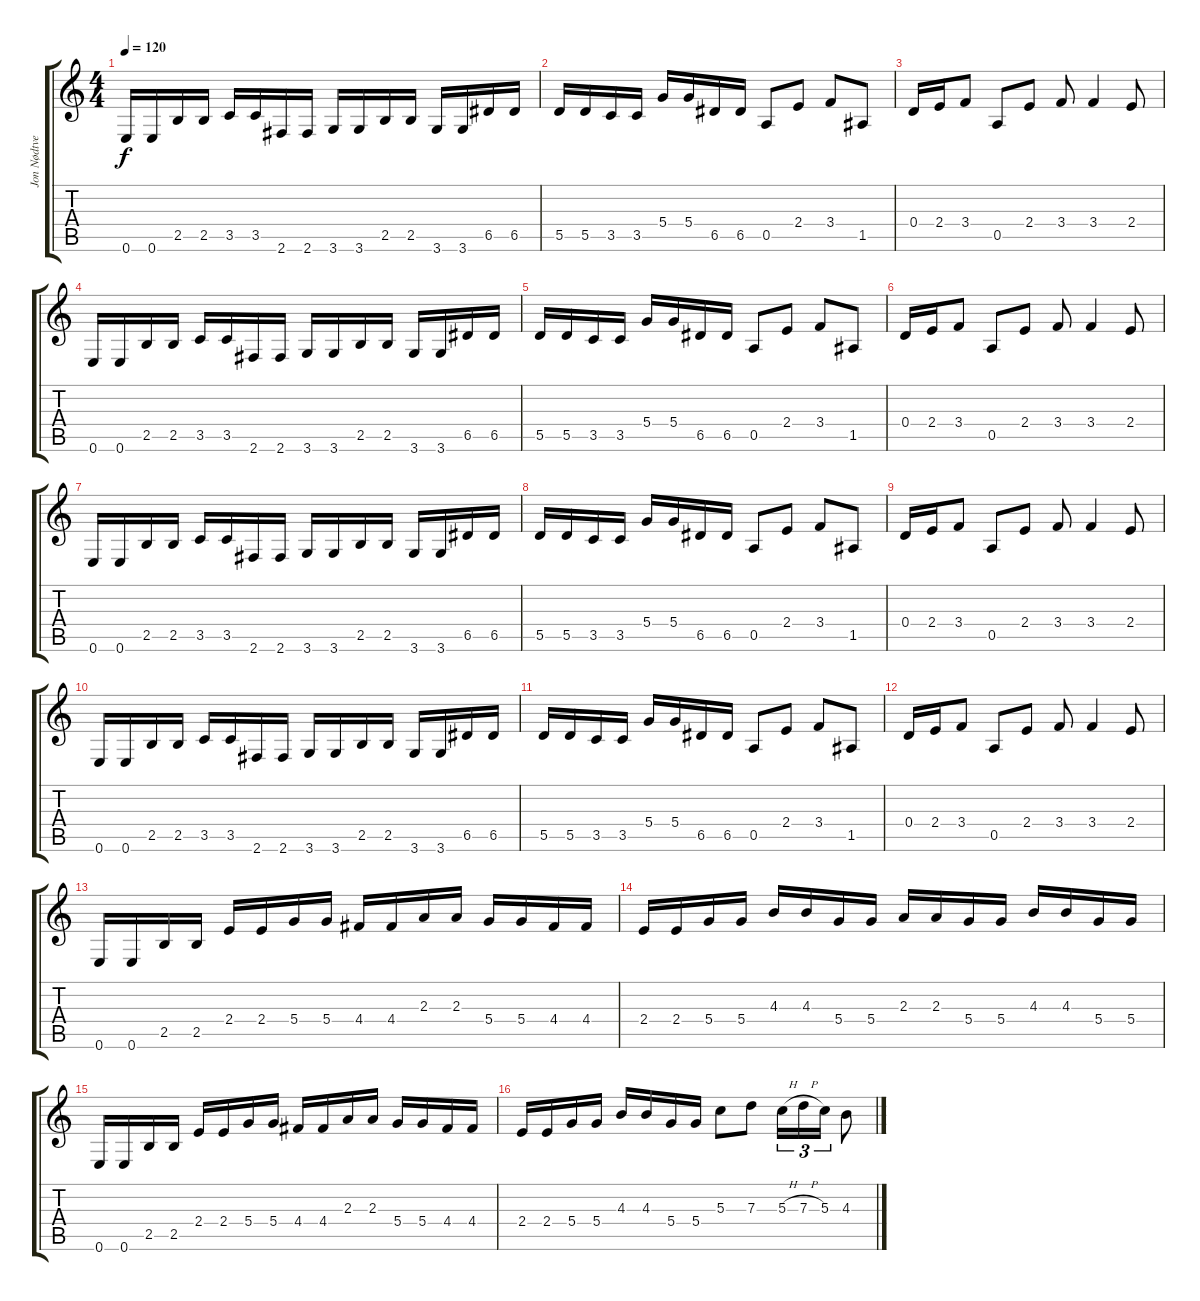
\track ("Jon Nødtveidt (Solo og Rhythme)" "Jon Nødtve") {instrument overdrivenguitar}
\staff {score tabs}
\tuning (E4 B3 G3 D3 A2 E2) {hide}
\ts (4 4)
\tempo 120
\clef g2
\ks c
0.6.16{dy f volume 16} 0.6.16 2.5.16 2.5.16 3.5.16 3.5.16 2.6.16 2.6.16 3.6.16 3.6.16 2.5.16 2.5.16 3.6.16 3.6.16 6.5.16 6.5.16 |
5.5.16 5.5.16 3.5.16 3.5.16 5.4.16 5.4.16 6.5.16 6.5.16 0.5.8 2.4.8 3.4.8 1.5.8 |
0.4.16 2.4.16 3.4.8 0.5.8 2.4.8 3.4.8 3.4.4 2.4.8 |
0.6.16 0.6.16 2.5.16 2.5.16 3.5.16 3.5.16 2.6.16 2.6.16 3.6.16 3.6.16 2.5.16 2.5.16 3.6.16 3.6.16 6.5.16 6.5.16 |
5.5.16 5.5.16 3.5.16 3.5.16 5.4.16 5.4.16 6.5.16 6.5.16 0.5.8 2.4.8 3.4.8 1.5.8 |
0.4.16 2.4.16 3.4.8 0.5.8 2.4.8 3.4.8 3.4.4 2.4.8 |
0.6.16 0.6.16 2.5.16 2.5.16 3.5.16 3.5.16 2.6.16 2.6.16 3.6.16 3.6.16 2.5.16 2.5.16 3.6.16 3.6.16 6.5.16 6.5.16 |
5.5.16 5.5.16 3.5.16 3.5.16 5.4.16 5.4.16 6.5.16 6.5.16 0.5.8 2.4.8 3.4.8 1.5.8 |
0.4.16 2.4.16 3.4.8 0.5.8 2.4.8 3.4.8 3.4.4 2.4.8 |
0.6.16 0.6.16 2.5.16 2.5.16 3.5.16 3.5.16 2.6.16 2.6.16 3.6.16 3.6.16 2.5.16 2.5.16 3.6.16 3.6.16 6.5.16 6.5.16 |
5.5.16 5.5.16 3.5.16 3.5.16 5.4.16 5.4.16 6.5.16 6.5.16 0.5.8 2.4.8 3.4.8 1.5.8 |
0.4.16 2.4.16 3.4.8 0.5.8 2.4.8 3.4.8 3.4.4 2.4.8 |
0.6.16{volume 16} 0.6.16 2.5.16 2.5.16 2.4.16 2.4.16 5.4.16 5.4.16 4.4.16 4.4.16 2.3.16 2.3.16 5.4.16 5.4.16 4.4.16 4.4.16 |
2.4.16 2.4.16 5.4.16 5.4.16 4.3.16 4.3.16 5.4.16 5.4.16 2.3.16 2.3.16 5.4.16 5.4.16 4.3.16 4.3.16 5.4.16 5.4.16 |
0.6.16 0.6.16 2.5.16 2.5.16 2.4.16 2.4.16 5.4.16 5.4.16 4.4.16 4.4.16 2.3.16 2.3.16 5.4.16 5.4.16 4.4.16 4.4.16 |
2.4.16 2.4.16 5.4.16 5.4.16 4.3.16 4.3.16 5.4.16 5.4.16 5.3.8 7.3.8 5.3{h}.16{tu (3 2)} 7.3{h}.16{tu (3 2)} 5.3.16{tu (3 2)} 4.3.8
